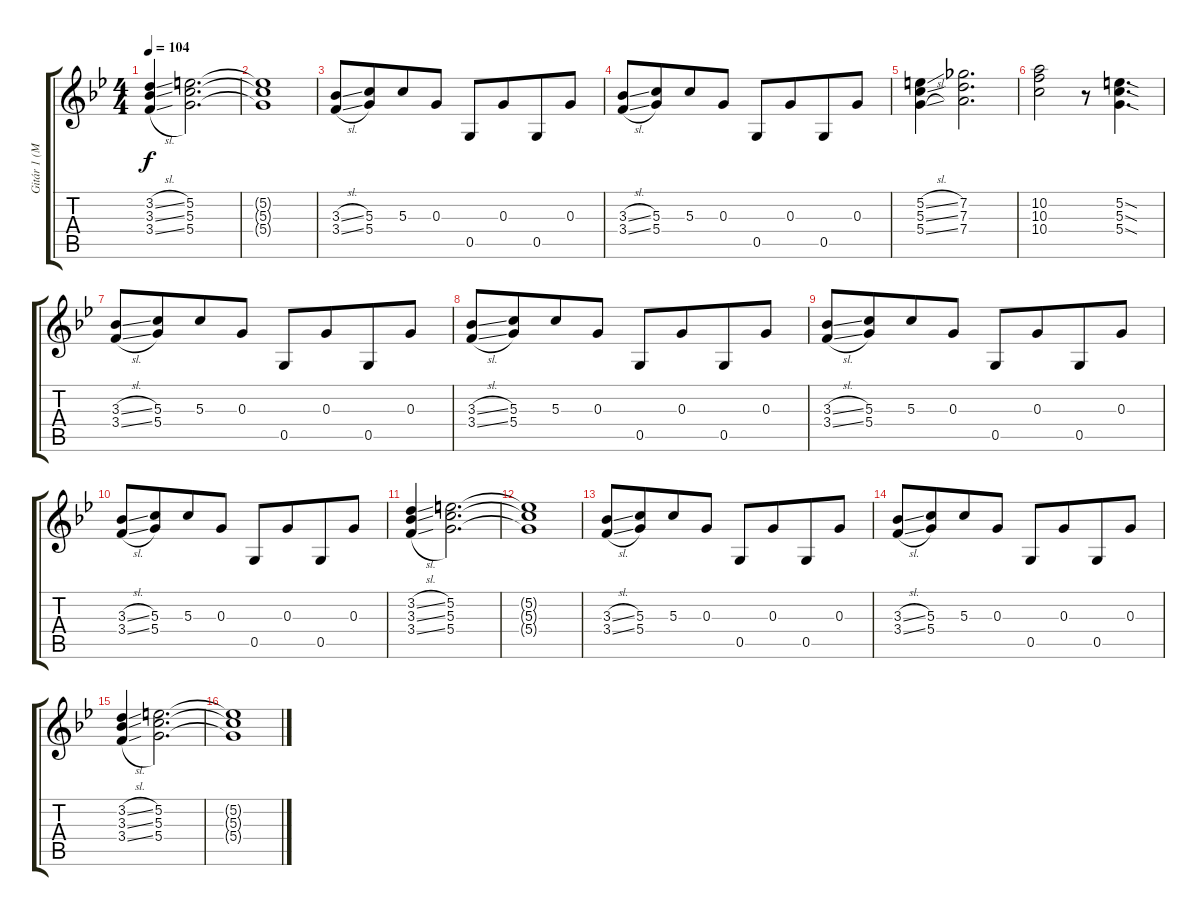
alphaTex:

\track ("Gitár 1 (Micky Moody/Mel Galley/John Syk" "Gitár 1 (M") {instrument distortionguitar}
\staff {score tabs}
\tuning (D4 B3 G3 D3 G2 D2) {hide}
\ts (4 4)
\tempo 104
\clef g2
\ks bb
(3.2{sl} 3.3{sl} 3.4{sl}).4{dy f} (5.2 5.3 5.4).2{d} |
(5.2{t} 5.3{t} 5.4{t}).1 |
(3.3{sl} 3.4{sl}).8 (5.3 5.4).8{beam merge} 5.3.8 0.3.8 0.5.8 0.3.8{beam merge} 0.5.8 0.3.8 |
(3.3{sl} 3.4{sl}).8 (5.3 5.4).8{beam merge} 5.3.8 0.3.8 0.5.8 0.3.8{beam merge} 0.5.8 0.3.8 |
(5.2{sl} 5.3{sl} 5.4{sl}).4 (7.2 7.3 7.4).2{d} |
(10.2 10.3 10.4).2 r.8 (5.2{sod} 5.3{sod} 5.4{sod}).4{d} |
(3.3{sl} 3.4{sl}).8 (5.3 5.4).8{beam merge} 5.3.8 0.3.8 0.5.8 0.3.8{beam merge} 0.5.8 0.3.8 |
(3.3{sl} 3.4{sl}).8 (5.3 5.4).8{beam merge} 5.3.8 0.3.8 0.5.8 0.3.8{beam merge} 0.5.8 0.3.8 |
(3.3{sl} 3.4{sl}).8 (5.3 5.4).8{beam merge} 5.3.8 0.3.8 0.5.8 0.3.8{beam merge} 0.5.8 0.3.8 |
(3.3{sl} 3.4{sl}).8 (5.3 5.4).8{beam merge} 5.3.8 0.3.8 0.5.8 0.3.8{beam merge} 0.5.8 0.3.8 |
(3.2{sl} 3.3{sl} 3.4{sl}).4 (5.2 5.3 5.4).2{d} |
(5.2{t} 5.3{t} 5.4{t}).1 |
(3.3{sl} 3.4{sl}).8 (5.3 5.4).8{beam merge} 5.3.8 0.3.8 0.5.8 0.3.8{beam merge} 0.5.8 0.3.8 |
(3.3{sl} 3.4{sl}).8 (5.3 5.4).8{beam merge} 5.3.8 0.3.8 0.5.8 0.3.8{beam merge} 0.5.8 0.3.8 |
(3.2{sl} 3.3{sl} 3.4{sl}).4 (5.2 5.3 5.4).2{d} |
(5.2{t} 5.3{t} 5.4{t}).1
